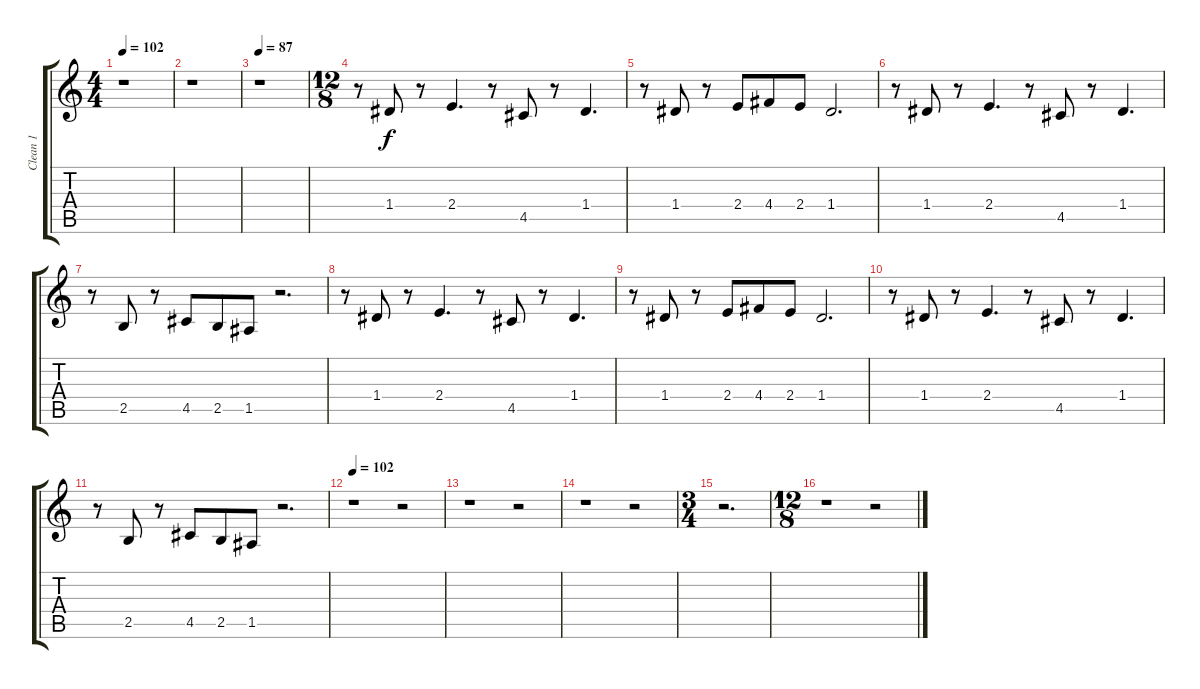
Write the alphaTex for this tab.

\track ("Clean 1" "Clean 1") {instrument acousticguitarsteel}
\staff {score tabs}
\tuning (E4 B3 G3 D3 A2 E2) {hide}
\ts (4 4)
\tempo 102
\clef g2
\ks c
r.1{dy f} |
r.1 |
\tempo 87
r.1 |
\ts (12 8)
r.8 1.4.8 r.8 2.4.4{d} r.8 4.5.8 r.8 1.4.4{d} |
r.8 1.4.8 r.8 2.4.8 4.4.8 2.4.8 1.4.2{d} |
r.8 1.4.8 r.8 2.4.4{d} r.8 4.5.8 r.8 1.4.4{d} |
r.8 2.5.8 r.8 4.5.8 2.5.8 1.5.8 r.2{d} |
r.8 1.4.8 r.8 2.4.4{d} r.8 4.5.8 r.8 1.4.4{d} |
r.8 1.4.8 r.8 2.4.8 4.4.8 2.4.8 1.4.2{d} |
r.8 1.4.8 r.8 2.4.4{d} r.8 4.5.8 r.8 1.4.4{d} |
r.8 2.5.8 r.8 4.5.8 2.5.8 1.5.8 r.2{d} |
\tempo 102
r.1 r.2 |
r.1 r.2 |
r.1 r.2 |
\ts (3 4)
r.2{d} |
\ts (12 8)
r.1 r.2
